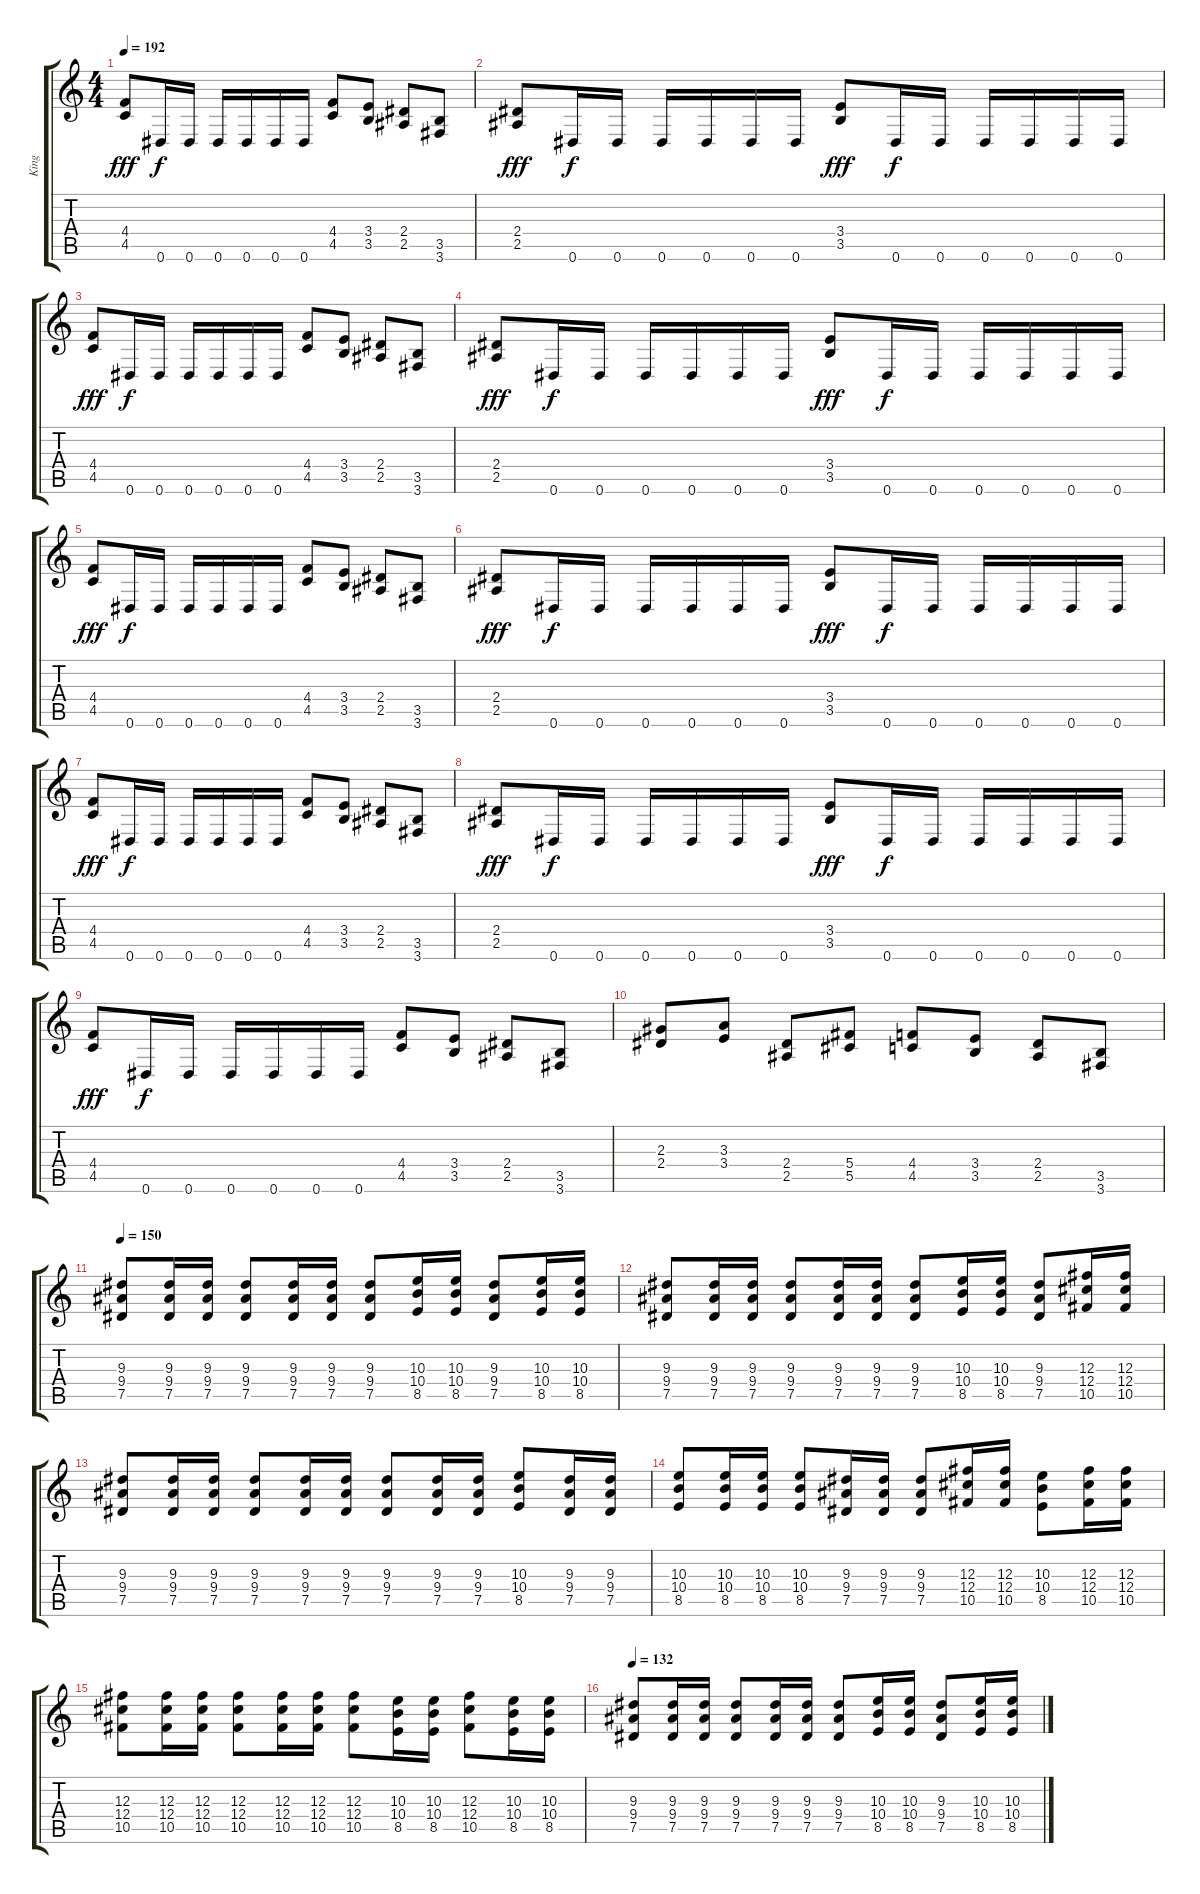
\track ("King" "King") {instrument distortionguitar}
\staff {score tabs}
\tuning (Eb4 Bb3 Gb3 Db3 Ab2 Eb2) {hide}
\ts (4 4)
\tempo 192
\clef g2
\ks c
(4.4 4.5).8{dy fff} 0.6.16{dy f} 0.6.16 0.6.16 0.6.16 0.6.16 0.6.16 (4.4 4.5).8 (3.4 3.5).8 (2.4 2.5).8 (3.5 3.6).8 |
(2.4 2.5).8{dy fff} 0.6.16{dy f} 0.6.16 0.6.16 0.6.16 0.6.16 0.6.16 (3.4 3.5).8{dy fff} 0.6.16{dy f} 0.6.16 0.6.16 0.6.16 0.6.16 0.6.16 |
(4.4 4.5).8{dy fff} 0.6.16{dy f} 0.6.16 0.6.16 0.6.16 0.6.16 0.6.16 (4.4 4.5).8 (3.4 3.5).8 (2.4 2.5).8 (3.5 3.6).8 |
(2.4 2.5).8{dy fff} 0.6.16{dy f} 0.6.16 0.6.16 0.6.16 0.6.16 0.6.16 (3.4 3.5).8{dy fff} 0.6.16{dy f} 0.6.16 0.6.16 0.6.16 0.6.16 0.6.16 |
(4.4 4.5).8{dy fff} 0.6.16{dy f} 0.6.16 0.6.16 0.6.16 0.6.16 0.6.16 (4.4 4.5).8 (3.4 3.5).8 (2.4 2.5).8 (3.5 3.6).8 |
(2.4 2.5).8{dy fff} 0.6.16{dy f} 0.6.16 0.6.16 0.6.16 0.6.16 0.6.16 (3.4 3.5).8{dy fff} 0.6.16{dy f} 0.6.16 0.6.16 0.6.16 0.6.16 0.6.16 |
(4.4 4.5).8{dy fff} 0.6.16{dy f} 0.6.16 0.6.16 0.6.16 0.6.16 0.6.16 (4.4 4.5).8 (3.4 3.5).8 (2.4 2.5).8 (3.5 3.6).8 |
(2.4 2.5).8{dy fff} 0.6.16{dy f} 0.6.16 0.6.16 0.6.16 0.6.16 0.6.16 (3.4 3.5).8{dy fff} 0.6.16{dy f} 0.6.16 0.6.16 0.6.16 0.6.16 0.6.16 |
(4.4 4.5).8{dy fff} 0.6.16{dy f} 0.6.16 0.6.16 0.6.16 0.6.16 0.6.16 (4.4 4.5).8 (3.4 3.5).8 (2.4 2.5).8 (3.5 3.6).8 |
(2.3 2.4).8 (3.3 3.4).8 (2.4 2.5).8 (5.4 5.5).8 (4.4 4.5).8 (3.4 3.5).8 (2.4 2.5).8 (3.5 3.6).8 |
\tempo 132
\tempo 150
(9.3 9.4 7.5).8 (9.3 9.4 7.5).16 (9.3 9.4 7.5).16 (9.3 9.4 7.5).8 (9.3 9.4 7.5).16 (9.3 9.4 7.5).16 (9.3 9.4 7.5).8 (10.3 10.4 8.5).16 (10.3 10.4 8.5).16 (9.3 9.4 7.5).8 (10.3 10.4 8.5).16 (10.3 10.4 8.5).16 |
(9.3 9.4 7.5).8 (9.3 9.4 7.5).16 (9.3 9.4 7.5).16 (9.3 9.4 7.5).8 (9.3 9.4 7.5).16 (9.3 9.4 7.5).16 (9.3 9.4 7.5).8 (10.3 10.4 8.5).16 (10.3 10.4 8.5).16 (9.3 9.4 7.5).8 (12.3 12.4 10.5).16 (12.3 12.4 10.5).16 |
(9.3 9.4 7.5).8 (9.3 9.4 7.5).16 (9.3 9.4 7.5).16 (9.3 9.4 7.5).8 (9.3 9.4 7.5).16 (9.3 9.4 7.5).16 (9.3 9.4 7.5).8 (9.3 9.4 7.5).16 (9.3 9.4 7.5).16 (10.3 10.4 8.5).8 (9.3 9.4 7.5).16 (9.3 9.4 7.5).16 |
(10.3 10.4 8.5).8 (10.3 10.4 8.5).16 (10.3 10.4 8.5).16 (10.3 10.4 8.5).8 (9.3 9.4 7.5).16 (9.3 9.4 7.5).16 (9.3 9.4 7.5).8 (12.3 12.4 10.5).16 (12.3 12.4 10.5).16 (10.3 10.4 8.5).8 (12.3 12.4 10.5).16 (12.3 12.4 10.5).16 |
(12.3 12.4 10.5).8 (12.3 12.4 10.5).16 (12.3 12.4 10.5).16 (12.3 12.4 10.5).8 (12.3 12.4 10.5).16 (12.3 12.4 10.5).16 (12.3 12.4 10.5).8 (10.3 10.4 8.5).16 (10.3 10.4 8.5).16 (12.3 12.4 10.5).8 (10.3 10.4 8.5).16 (10.3 10.4 8.5).16 |
\tempo 132
(9.3 9.4 7.5).8 (9.3 9.4 7.5).16 (9.3 9.4 7.5).16 (9.3 9.4 7.5).8 (9.3 9.4 7.5).16 (9.3 9.4 7.5).16 (9.3 9.4 7.5).8 (10.3 10.4 8.5).16 (10.3 10.4 8.5).16 (9.3 9.4 7.5).8 (10.3 10.4 8.5).16 (10.3 10.4 8.5).16
